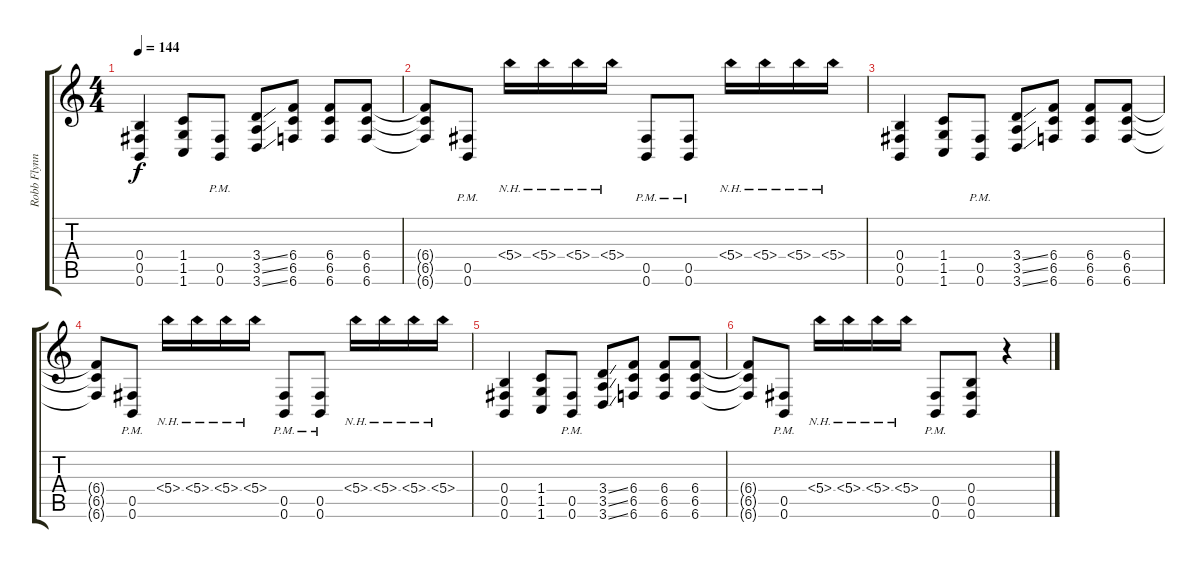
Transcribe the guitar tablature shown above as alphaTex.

\track ("Robb Flynn" "Robb Flynn") {instrument distortionguitar}
\staff {score tabs}
\tuning (Db4 Ab3 E3 B2 Gb2 B1) {hide}
\ts (4 4)
\tempo 144
\clef g2
\ks c
(0.4 0.5 0.6).4{dy f} (1.4 1.5 1.6).8 (0.5{pm} 0.6{pm}).8 (3.4{ss} 3.5{ss} 3.6{ss}).8 (6.4 6.5 6.6).8 (6.4 6.5 6.6).8 (6.4 6.5 6.6).8 |
(6.4{t} 6.5{t} 6.6{t}).8 (0.5{pm} 0.6{pm}).8 5.4{nh}.16 5.4{nh}.16 5.4{nh}.16 5.4{nh}.16 (0.5{pm} 0.6{pm}).8 (0.5{pm} 0.6{pm}).8 5.4{nh}.16 5.4{nh}.16 5.4{nh}.16 5.4{nh}.16 |
(0.4 0.5 0.6).4 (1.4 1.5 1.6).8 (0.5{pm} 0.6{pm}).8 (3.4{ss} 3.5{ss} 3.6{ss}).8 (6.4 6.5 6.6).8 (6.4 6.5 6.6).8 (6.4 6.5 6.6).8 |
(6.4{t} 6.5{t} 6.6{t}).8 (0.5{pm} 0.6{pm}).8 5.4{nh}.16 5.4{nh}.16 5.4{nh}.16 5.4{nh}.16 (0.5{pm} 0.6{pm}).8 (0.5{pm} 0.6{pm}).8 5.4{nh}.16 5.4{nh}.16 5.4{nh}.16 5.4{nh}.16 |
(0.4 0.5 0.6).4 (1.4 1.5 1.6).8 (0.5{pm} 0.6{pm}).8 (3.4{ss} 3.5{ss} 3.6{ss}).8 (6.4 6.5 6.6).8 (6.4 6.5 6.6).8 (6.4 6.5 6.6).8 |
(6.4{t} 6.5{t} 6.6{t}).8 (0.5{pm} 0.6{pm}).8 5.4{nh}.16 5.4{nh}.16 5.4{nh}.16 5.4{nh}.16 (0.5{pm} 0.6{pm}).8 (0.4 0.5 0.6).8 r.4
